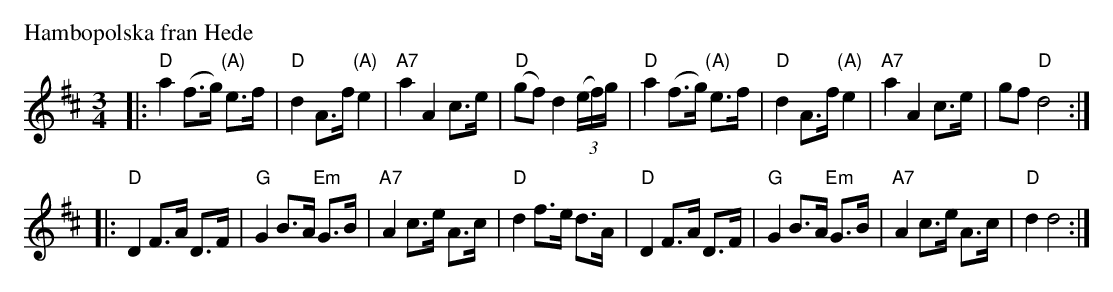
X:1
P: Hambopolska fran Hede
M: 3/4
L: 1/8
K: D
|: "D"a2 (f>g) "(A)"e>f | "D"d2 A>f "(A)"e2 | "A7"a2 A2 c>e | "D"(gf) d2 (3(e/f/)g/ \
|  "D"a2 (f>g) "(A)"e>f | "D"d2 A>f "(A)"e2 | "A7"a2 A2 c>e | gf "D"d4 :|
|: "D"D2 F>A D>F | "G"G2 B>A "Em"G>B | "A7"A2 c>e A>c | "D"d2 f>e d>A \
|  "D"D2 F>A D>F | "G"G2 B>A "Em"G>B | "A7"A2 c>e A>c | "D"d2 d4 :|
